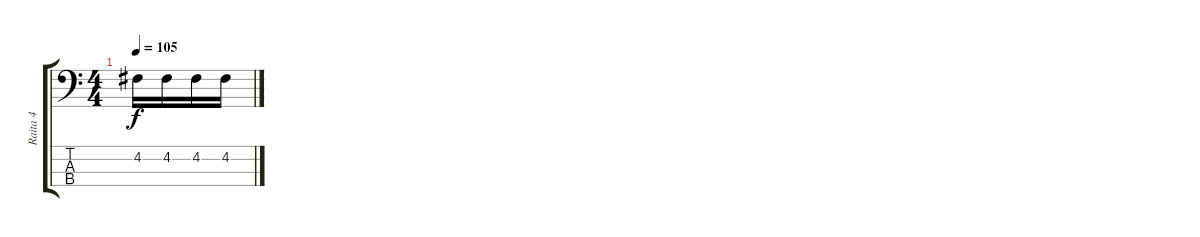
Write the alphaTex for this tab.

\track ("Raita 4" "Raita 4") {instrument electricbasspick}
\staff {score tabs}
\tuning (G2 D2 A1 E1) {hide}
\ts (4 4)
\tempo 105
\clef f4
\ks c
4.2.16{dy f} 4.2.16 4.2.16 4.2.16
